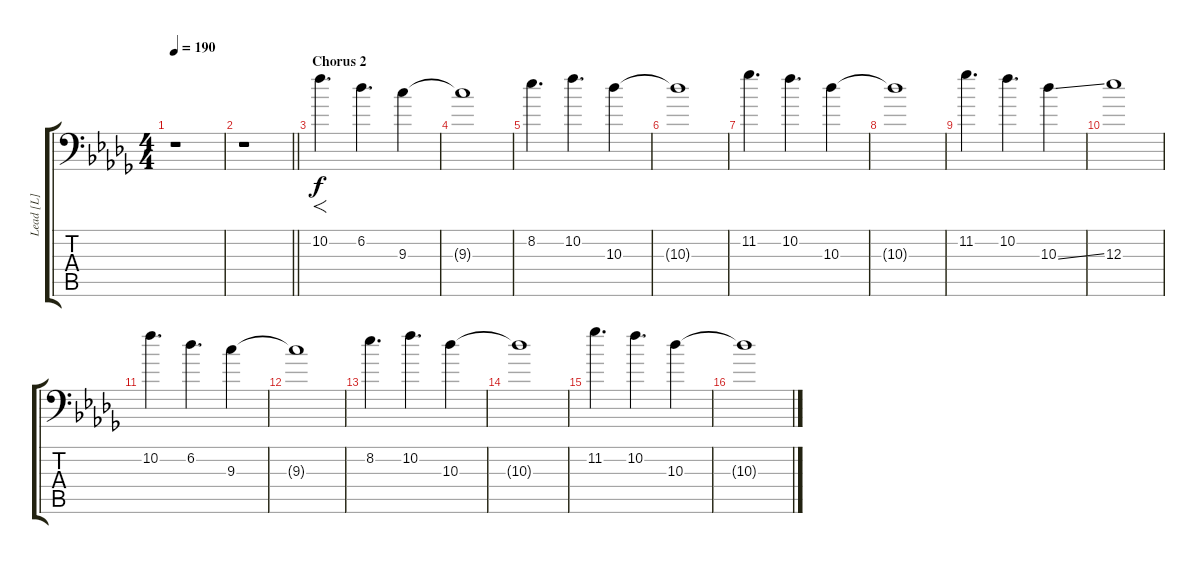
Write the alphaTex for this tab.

\track ("Lead [L]" "Lead [L]") {instrument distortionguitar}
\staff {score tabs}
\tuning (C4 G3 Eb3 Bb2 F2 Bb1) {hide}
\ts (4 4)
\tempo 190
\clef f4
\ks db
r.1{dy f} |
\barLineRight lightlight
r.1 |
\section ("" "Chorus 2")
10.2.4{f d volume 6} 6.2.4{d} 9.3.4 |
9.3{t}.1 |
8.2.4{d} 10.2.4{d} 10.3.4 |
10.3{t}.1 |
11.2.4{d} 10.2.4{d} 10.3.4 |
10.3{t}.1 |
11.2.4{d} 10.2.4{d} 10.3{ss}.4 |
12.3.1 |
10.2.4{d} 6.2.4{d} 9.3.4 |
9.3{t}.1 |
8.2.4{d} 10.2.4{d} 10.3.4 |
10.3{t}.1 |
11.2.4{d} 10.2.4{d} 10.3.4 |
10.3{t}.1
